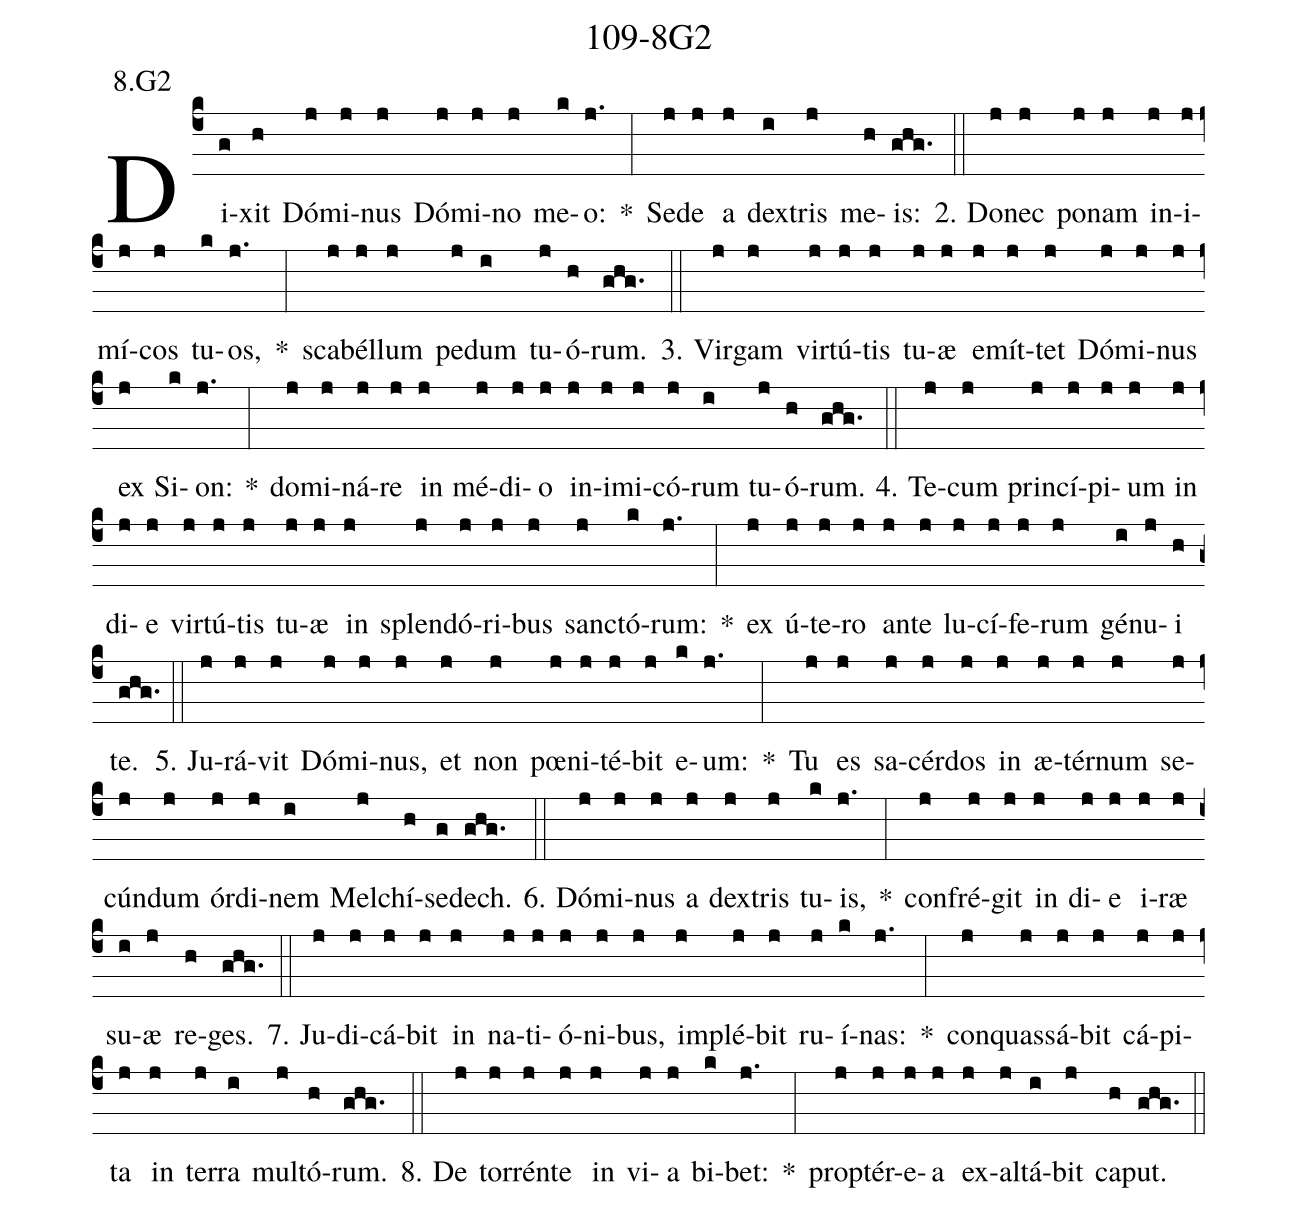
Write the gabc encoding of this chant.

name: 109-8G2;
annotation: 8.G2;
%%
(c4)Di(g)xit(h) Dó(j)mi(j)nus(j) Dó(j)mi(j)no(j) me(k)o:(j.) *(:) Se(j)de(j) a(j) dex(i)tris(j) me(h)is:(ghg.) (::)
2. Do(j)nec(j) po(j)nam(j) in(j)i(j)mí(j)cos(j) tu(k)os,(j.) *(:) sca(j)bél(j)lum(j) pe(j)dum(i) tu(j)ó(h)rum.(ghg.) (::)
3. Vir(j)gam(j) vir(j)tú(j)tis(j) tu(j)æ(j) e(j)mít(j)tet(j) Dó(j)mi(j)nus(j) ex(j) Si(k)on:(j.) *(:) do(j)mi(j)ná(j)re(j) in(j) mé(j)di(j)o(j) in(j)i(j)mi(j)có(j)rum(i) tu(j)ó(h)rum.(ghg.) (::)
4. Te(j)cum(j) prin(j)cí(j)pi(j)um(j) in(j) di(j)e(j) vir(j)tú(j)tis(j) tu(j)æ(j) in(j) splen(j)dó(j)ri(j)bus(j) sanc(j)tó(k)rum:(j.) *(:) ex(j) ú(j)te(j)ro(j) an(j)te(j) lu(j)cí(j)fe(j)rum(j) gé(i)nu(j)i(h) te.(ghg.) (::)
5. Ju(j)rá(j)vit(j) Dó(j)mi(j)nus,(j) et(j) non(j) pœ(j)ni(j)té(j)bit(j) e(k)um:(j.) *(:) Tu(j) es(j) sa(j)cér(j)dos(j) in(j) æ(j)tér(j)num(j) se(j)cún(j)dum(j) ór(j)di(j)nem(i) Mel(j)chí(h)se(g)dech.(ghg.) (::)
6. Dó(j)mi(j)nus(j) a(j) dex(j)tris(j) tu(k)is,(j.) *(:) con(j)fré(j)git(j) in(j) di(j)e(j) i(j)ræ(j) su(i)æ(j) re(h)ges.(ghg.) (::)
7. Ju(j)di(j)cá(j)bit(j) in(j) na(j)ti(j)ó(j)ni(j)bus,(j) im(j)plé(j)bit(j) ru(j)í(k)nas:(j.) *(:) con(j)quas(j)sá(j)bit(j) cá(j)pi(j)ta(j) in(j) ter(j)ra(i) mul(j)tó(h)rum.(ghg.) (::)
8. De(j) tor(j)rén(j)te(j) in(j) vi(j)a(j) bi(k)bet:(j.) *(:) prop(j)tér(j)e(j)a(j) ex(j)al(j)tá(i)bit(j) ca(h)put.(ghg.) (::)
